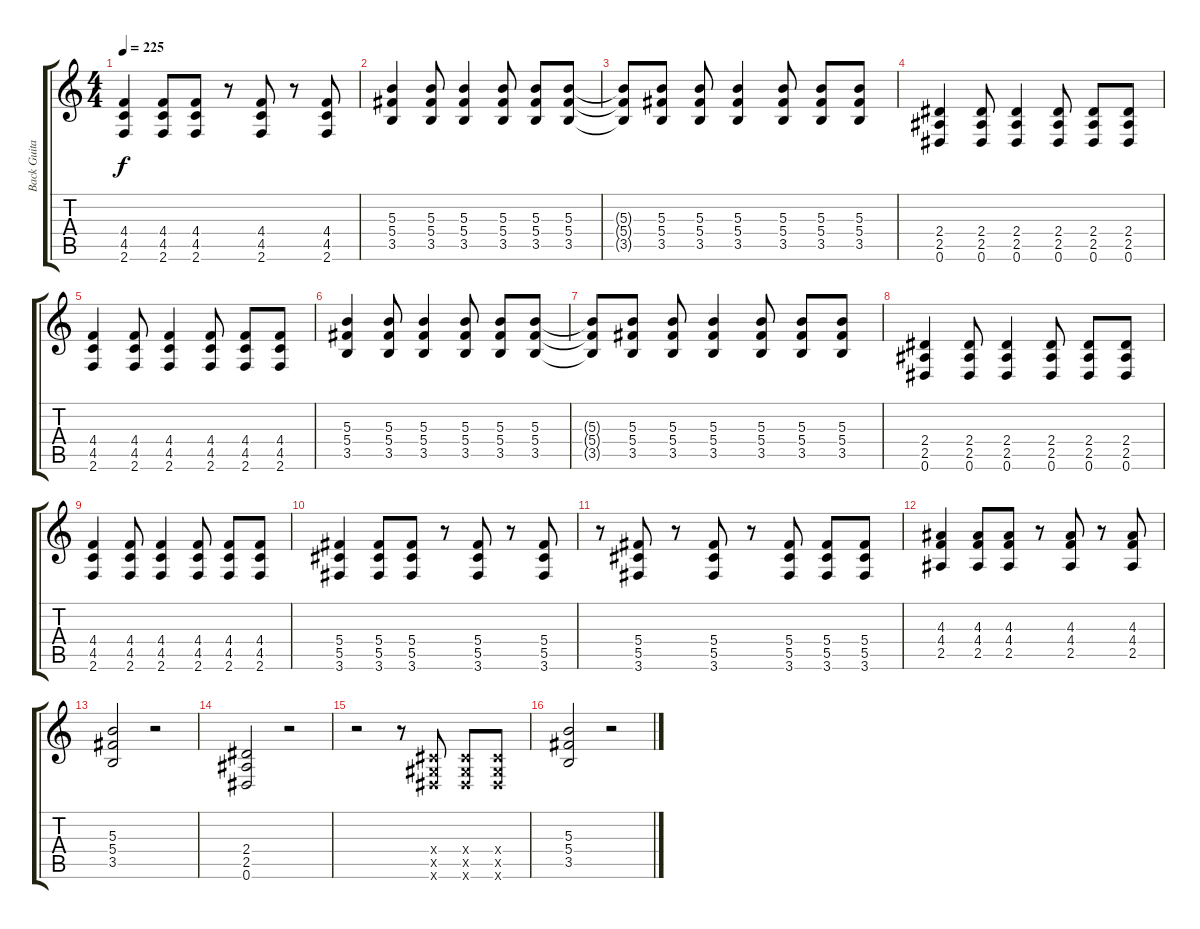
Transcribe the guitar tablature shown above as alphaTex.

\track ("Back Guitar" "Back Guita") {instrument distortionguitar}
\staff {score tabs}
\tuning (Eb4 Bb3 Gb3 Db3 Ab2 Eb2) {hide}
\ts (4 4)
\tempo 225
\clef g2
\ks c
(4.4 4.5 2.6).4{dy f} (4.4 4.5 2.6).8 (4.4 4.5 2.6).8 r.8 (4.4 4.5 2.6).8 r.8 (4.4 4.5 2.6).8 |
(5.3 5.4 3.5).4 (5.3 5.4 3.5).8 (5.3 5.4 3.5).4 (5.3 5.4 3.5).8 (5.3 5.4 3.5).8 (5.3 5.4 3.5).8 |
(5.3{t} 5.4{t} 3.5{t}).8 (5.3 5.4 3.5).8 (5.3 5.4 3.5).8 (5.3 5.4 3.5).4 (5.3 5.4 3.5).8 (5.3 5.4 3.5).8 (5.3 5.4 3.5).8 |
(2.4 2.5 0.6).4 (2.4 2.5 0.6).8 (2.4 2.5 0.6).4 (2.4 2.5 0.6).8 (2.4 2.5 0.6).8 (2.4 2.5 0.6).8 |
(4.4 4.5 2.6).4 (4.4 4.5 2.6).8 (4.4 4.5 2.6).4 (4.4 4.5 2.6).8 (4.4 4.5 2.6).8 (4.4 4.5 2.6).8 |
(5.3 5.4 3.5).4 (5.3 5.4 3.5).8 (5.3 5.4 3.5).4 (5.3 5.4 3.5).8 (5.3 5.4 3.5).8 (5.3 5.4 3.5).8 |
(5.3{t} 5.4{t} 3.5{t}).8 (5.3 5.4 3.5).8 (5.3 5.4 3.5).8 (5.3 5.4 3.5).4 (5.3 5.4 3.5).8 (5.3 5.4 3.5).8 (5.3 5.4 3.5).8 |
(2.4 2.5 0.6).4 (2.4 2.5 0.6).8 (2.4 2.5 0.6).4 (2.4 2.5 0.6).8 (2.4 2.5 0.6).8 (2.4 2.5 0.6).8 |
(4.4 4.5 2.6).4 (4.4 4.5 2.6).8 (4.4 4.5 2.6).4 (4.4 4.5 2.6).8 (4.4 4.5 2.6).8 (4.4 4.5 2.6).8 |
(5.4 5.5 3.6).4 (5.4 5.5 3.6).8 (5.4 5.5 3.6).8 r.8 (5.4 5.5 3.6).8 r.8 (5.4 5.5 3.6).8 |
r.8 (5.4 5.5 3.6).8 r.8 (5.4 5.5 3.6).8 r.8 (5.4 5.5 3.6).8 (5.4 5.5 3.6).8 (5.4 5.5 3.6).8 |
(4.3 4.4 2.5).4 (4.3 4.4 2.5).8 (4.3 4.4 2.5).8 r.8 (4.3 4.4 2.5).8 r.8 (4.3 4.4 2.5).8 |
(5.3 5.4 3.5).2 r.2 |
(2.4 2.5 0.6).2 r.2 |
r.2 r.8 (0.4{x} 0.5{x} 0.6{x}).8 (0.4{x} 0.5{x} 0.6{x}).8 (0.4{x} 0.5{x} 0.6{x}).8 |
(5.3 5.4 3.5).2 r.2
